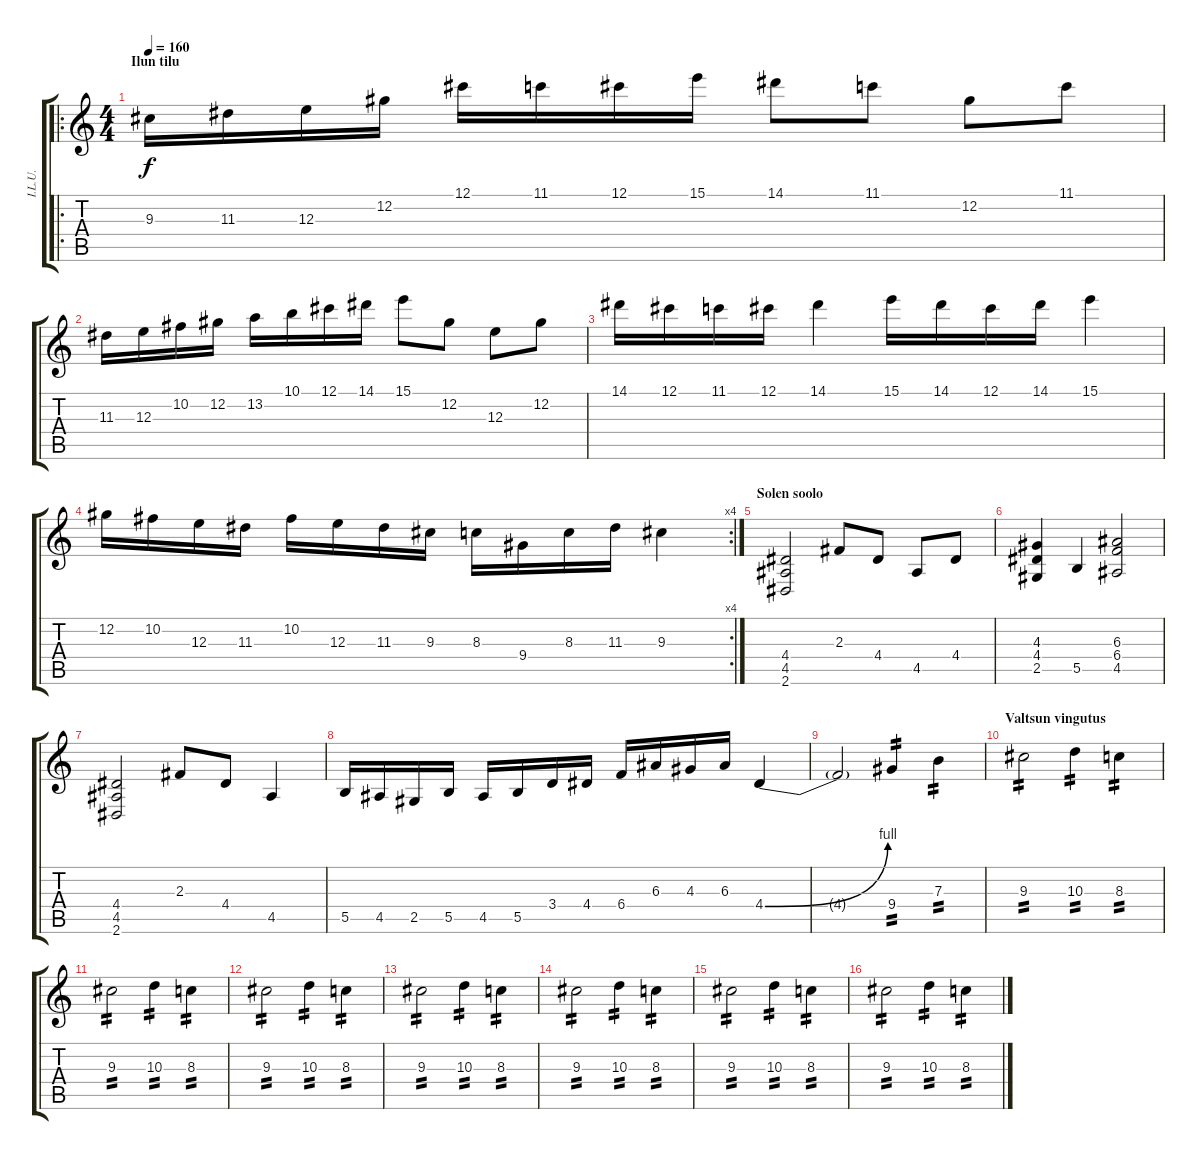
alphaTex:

\track ("I.L.U." "I.L.U.") {instrument distortionguitar}
\staff {score tabs}
\tuning (Db4 Ab3 E3 B2 Gb2 Db2) {hide}
\ro
\ts (4 4)
\section ("" "Ilun tilu")
\tempo 160
\clef g2
\ks c
9.3.16{dy f instrument distortionguitar} 11.3.16 12.3.16 12.2.16 12.1.16 11.1.16 12.1.16 15.1.16 14.1.8 11.1.8 12.2.8 11.1.8 |
11.3.16 12.3.16 10.2.16 12.2.16 13.2.16 10.1.16 12.1.16 14.1.16 15.1.8 12.2.8 12.3.8 12.2.8 |
14.1.16 12.1.16 11.1.16 12.1.16 14.1.4 15.1.16 14.1.16 12.1.16 14.1.16 15.1.4 |
\rc 4
12.2.16 10.2.16 12.3.16 11.3.16 10.2.16 12.3.16 11.3.16 9.3.16 8.3.16 9.4.16 8.3.16 11.3.16 9.3.4 |
\section ("" "Solen soolo")
(4.4 4.5 2.6).2 2.3.8 4.4.8 4.5.8 4.4.8 |
(4.3 4.4 2.5).4 5.5.4 (6.3 6.4 4.5).2 |
(4.4 4.5 2.6).2 2.3.8 4.4.8 4.5.4 |
5.5.16 4.5.16 2.5.16 5.5.16 4.5.16 5.5.16 3.4.16 4.4.16 6.4.16 6.3.16 4.3.16 6.3.16 4.4{be (bend 0 0 60 4)}.4 |
4.4{t}.2 9.4.4{tp 2} 7.3.4{tp 2} |
\section ("" "Valtsun vingutus")
9.3.2{tp 2} 10.3.4{tp 2} 8.3.4{tp 2} |
9.3.2{tp 2} 10.3.4{tp 2} 8.3.4{tp 2} |
9.3.2{tp 2} 10.3.4{tp 2} 8.3.4{tp 2} |
9.3.2{tp 2} 10.3.4{tp 2} 8.3.4{tp 2} |
9.3.2{tp 2} 10.3.4{tp 2} 8.3.4{tp 2} |
9.3.2{tp 2} 10.3.4{tp 2} 8.3.4{tp 2} |
9.3.2{tp 2} 10.3.4{tp 2} 8.3.4{tp 2}
